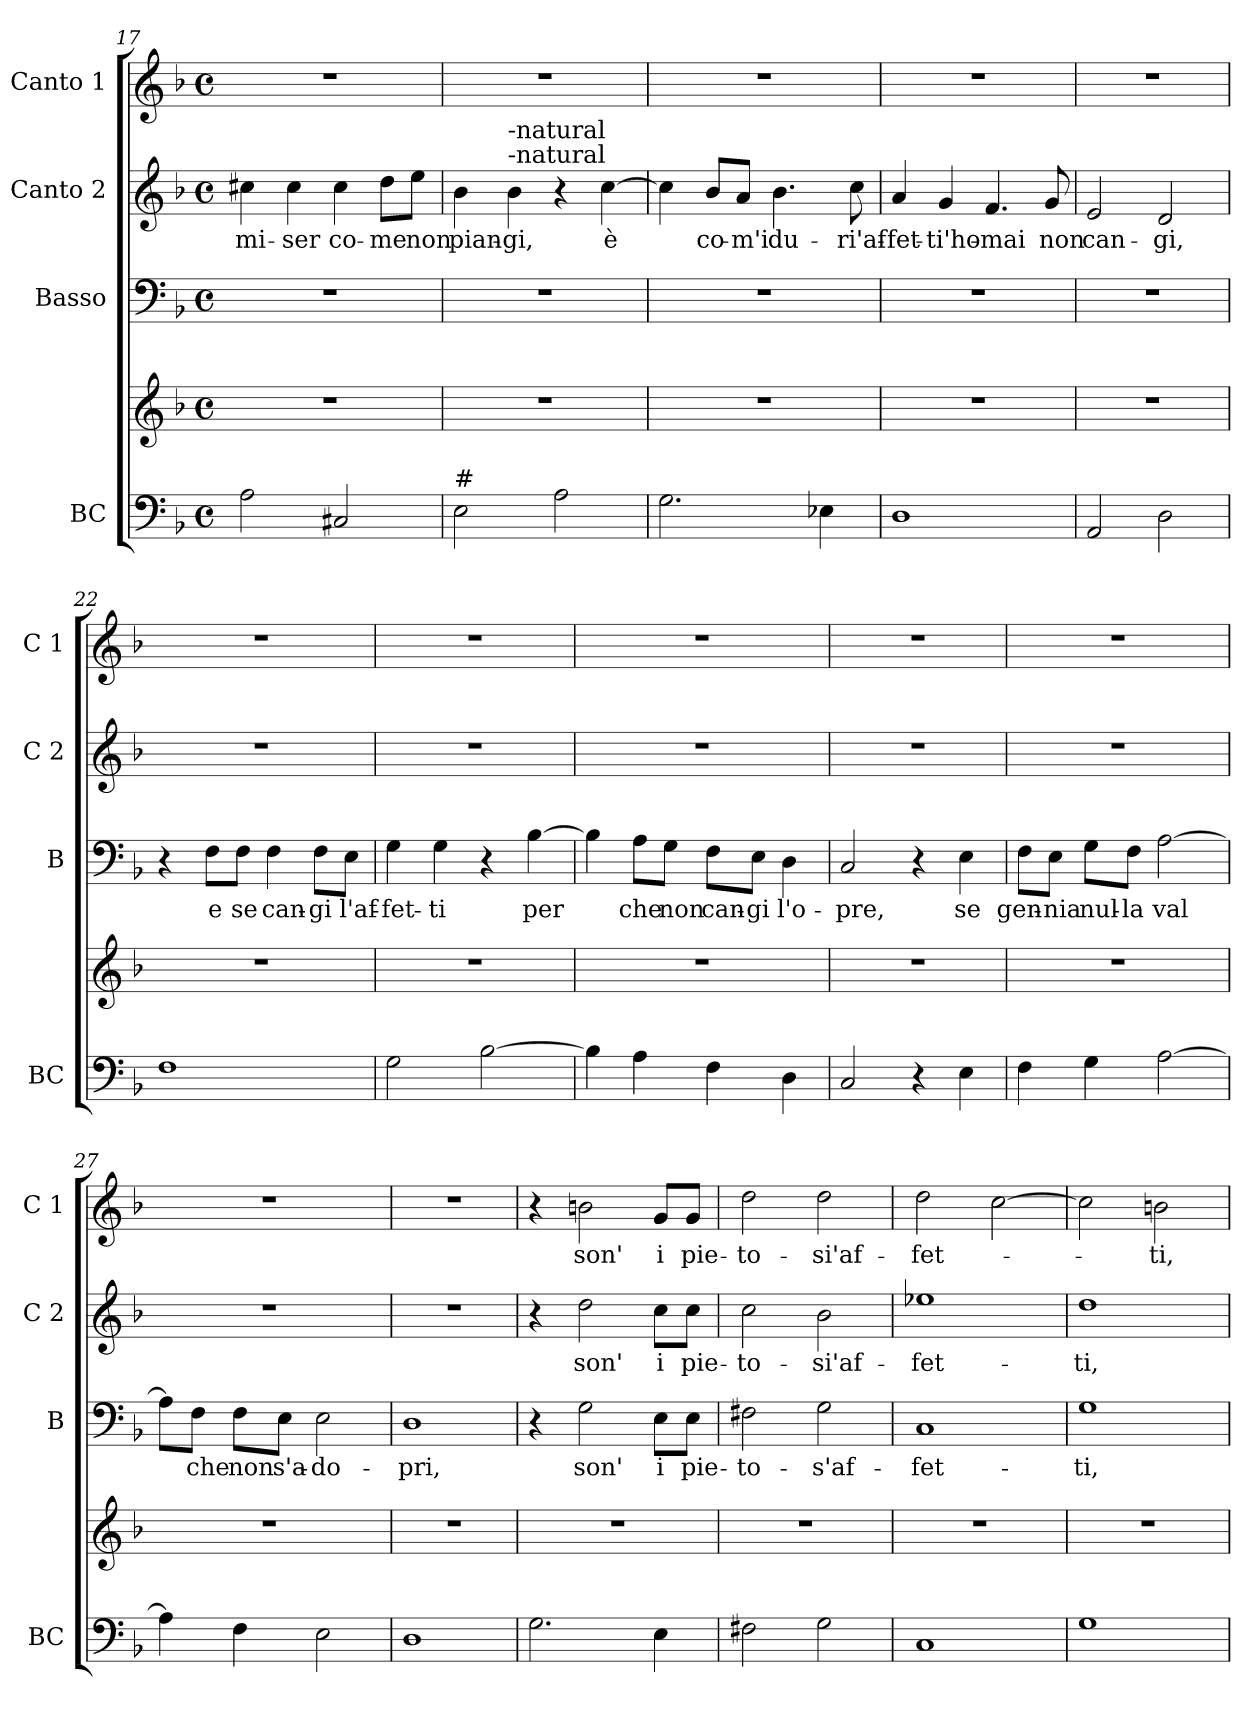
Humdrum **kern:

**kern	**kern	**kern	**text	**kern	**text	**kern	**text
*part4	*part4	*part3	*part3	*part2	*part2	*part1	*part1
*staff5	*staff4	*staff3	*staff3	*staff2	*staff2	*staff1	*staff1
*I"BC	*	*I"Basso	*	*I"Canto 2	*	*I"Canto 1	*
*I'BC	*	*I'B	*	*I'C 2	*	*I'C 1	*
*clefF4	*clefG2	*clefF4	*	*clefG2	*	*clefG2	*
*k[b-]	*k[b-]	*k[b-]	*	*k[b-]	*	*k[b-]	*
*F:	*F:	*F:	*	*F:	*	*F:	*
*M4/4	*M4/4	*M4/4	*	*M4/4	*	*M4/4	*
*met(c)	*met(c)	*met(c)	*	*met(c)	*	*met(c)	*
=17	=17	=17	=17	=17	=17	=17	=17
!	!	!	!	!	!LO:LY:b	!	!
2A\	1r	1r	.	4cc#X\	mi-	1r	.
!	!	!	!	!	!LO:LY:b	!	!
.	.	.	.	4cc#\	-ser	.	.
!	!	!	!	!	!LO:LY:b	!	!
2C#X/	.	.	.	4cc#\	co-	.	.
!	!	!	!	!	!LO:LY:b	!	!
.	.	.	.	8dd\L	-me	.	.
!	!	!	!	!	!LO:LY:b	!	!
.	.	.	.	8ee\J	non	.	.
=18	=18	=18	=18	=18	=18	=18	=18
!LO:TX:a:t=#	!	!	!	!	!	!	!
!	!	!	!	!	!LO:LY:b	!	!
2E\	1r	1r	.	4b-\	pian-	1r	.
!	!	!	!	!LO:TX:a:t=-natural	!	!	!
!	!	!	!	!LO:TX:a:t=-natural	!	!	!
!	!	!	!	!	!LO:LY:b	!	!
.	.	.	.	4b-\	-gi,	.	.
2A\	.	.	.	4r	.	.	.
!	!	!	!	!	!LO:LY:b	!	!
.	.	.	.	[4cc\	è	.	.
=19	=19	=19	=19	=19	=19	=19	=19
2.G\	1r	1r	.	4cc\]	.	1r	.
!	!	!	!	!	!LO:LY:b	!	!
.	.	.	.	8b-/L	co-	.	.
!	!	!	!	!	!LO:LY:b	!	!
.	.	.	.	8a/J	-m'i	.	.
!	!	!	!	!	!LO:LY:b	!	!
.	.	.	.	4.b-\	du-	.	.
4E-X\	.	.	.	.	.	.	.
!	!	!	!	!	!LO:LY:b	!	!
.	.	.	.	8cc\	-ri'af-	.	.
=20	=20	=20	=20	=20	=20	=20	=20
!	!	!	!	!	!LO:LY:b	!	!
1D	1r	1r	.	4a/	-fet-	1r	.
!	!	!	!	!	!LO:LY:b	!	!
.	.	.	.	4g/	-ti'ho-	.	.
!	!	!	!	!	!LO:LY:b	!	!
.	.	.	.	4.f/	-mai	.	.
!	!	!	!	!	!LO:LY:b	!	!
.	.	.	.	8g/	non	.	.
!!LO:LB:g=z
=21	=21	=21	=21	=21	=21	=21	=21
!	!	!	!	!	!LO:LY:b	!	!
2AA/	1r	1r	.	2e/	can-	1r	.
!	!	!	!	!	!LO:LY:b	!	!
2D\	.	.	.	2d/	-gi,	.	.
=22	=22	=22	=22	=22	=22	=22	=22
1F	1r	4r	.	1r	.	1r	.
!	!	!	!LO:LY:b	!	!	!	!
.	.	8F\L	e	.	.	.	.
!	!	!	!LO:LY:b	!	!	!	!
.	.	8F\J	se	.	.	.	.
!	!	!	!LO:LY:b	!	!	!	!
.	.	4F\	can-	.	.	.	.
!	!	!	!LO:LY:b	!	!	!	!
.	.	8F\L	-gi	.	.	.	.
!	!	!	!LO:LY:b	!	!	!	!
.	.	8E\J	l'af-	.	.	.	.
=23	=23	=23	=23	=23	=23	=23	=23
!	!	!	!LO:LY:b	!	!	!	!
2G\	1r	4G\	-fet-	1r	.	1r	.
!	!	!	!LO:LY:b	!	!	!	!
.	.	4G\	-ti	.	.	.	.
[2B-\	.	4r	.	.	.	.	.
!	!	!	!LO:LY:b	!	!	!	!
.	.	[4B-\	per	.	.	.	.
=24	=24	=24	=24	=24	=24	=24	=24
4B-\]	1r	4B-\]	.	1r	.	1r	.
!	!	!	!LO:LY:b	!	!	!	!
4A\	.	8A\L	che	.	.	.	.
!	!	!	!LO:LY:b	!	!	!	!
.	.	8G\J	non	.	.	.	.
!	!	!	!LO:LY:b	!	!	!	!
4F\	.	8F\L	can-	.	.	.	.
!	!	!	!LO:LY:b	!	!	!	!
.	.	8E\J	-gi	.	.	.	.
!	!	!	!LO:LY:b	!	!	!	!
4D\	.	4D\	l'o-	.	.	.	.
=25	=25	=25	=25	=25	=25	=25	=25
!	!	!	!LO:LY:b	!	!	!	!
2C/	1r	2C/	-pre,	1r	.	1r	.
4r	.	4r	.	.	.	.	.
!	!	!	!LO:LY:b	!	!	!	!
4E\	.	4E\	se	.	.	.	.
!!LO:PB:g=z
=26	=26	=26	=26	=26	=26	=26	=26
!	!	!	!LO:LY:b	!	!	!	!
4F\	1r	8F\L	gen-	1r	.	1r	.
!	!	!	!LO:LY:b	!	!	!	!
.	.	8E\J	-nia	.	.	.	.
!	!	!	!LO:LY:b	!	!	!	!
4G\	.	8G\L	nul-	.	.	.	.
!	!	!	!LO:LY:b	!	!	!	!
.	.	8F\J	-la	.	.	.	.
!	!	!	!LO:LY:b	!	!	!	!
[2A\	.	[2A\	val	.	.	.	.
=27	=27	=27	=27	=27	=27	=27	=27
4A\]	1r	8A\L]	.	1r	.	1r	.
!	!	!	!LO:LY:b	!	!	!	!
.	.	8F\J	che	.	.	.	.
!	!	!	!LO:LY:b	!	!	!	!
4F\	.	8F\L	non	.	.	.	.
!	!	!	!LO:LY:b	!	!	!	!
.	.	8E\J	s'a-	.	.	.	.
!	!	!	!LO:LY:b	!	!	!	!
2E\	.	2E\	-do-	.	.	.	.
=28	=28	=28	=28	=28	=28	=28	=28
!	!	!	!LO:LY:b	!	!	!	!
1D	1r	1D	-pri,	1r	.	1r	.
=29	=29	=29	=29	=29	=29	=29	=29
2.G\	1r	4r	.	4r	.	4r	.
!	!	!	!LO:LY:b	!	!LO:LY:b	!	!LO:LY:b
.	.	2G\	son'	2dd\	son'	2bn\	son'
!	!	!	!LO:LY:b	!	!LO:LY:b	!	!LO:LY:b
4E\	.	8E\L	i	8cc\L	i	8g/L	i
!	!	!	!LO:LY:b	!	!LO:LY:b	!	!LO:LY:b
.	.	8E\J	pie-	8cc\J	pie-	8g/J	pie-
=30	=30	=30	=30	=30	=30	=30	=30
!	!	!	!LO:LY:b	!	!LO:LY:b	!	!LO:LY:b
2F#X\	1r	2F#X\	-to-	2cc\	-to-	2dd\	-to-
!	!	!	!LO:LY:b	!	!LO:LY:b	!	!LO:LY:b
2G\	.	2G\	-s'af-	2b-\	-si'af-	2dd\	-si'af-
!!LO:LB:g=z
=31	=31	=31	=31	=31	=31	=31	=31
!	!	!	!LO:LY:b	!	!LO:LY:b	!	!LO:LY:b
1C	1r	1C	-fet-	1ee-X	-fet-	2dd\	-fet-
.	.	.	.	.	.	[2cc\	.
=32	=32	=32	=32	=32	=32	=32	=32
!	!	!	!LO:LY:b	!	!LO:LY:b	!	!
1G	1r	1G	-ti,	1dd	-ti,	2cc\]	.
!	!	!	!	!	!	!	!LO:LY:b
.	.	.	.	.	.	2bn\	-ti,
=	=	=	=	=	=	=	=
*-	*-	*-	*-	*-	*-	*-	*-
